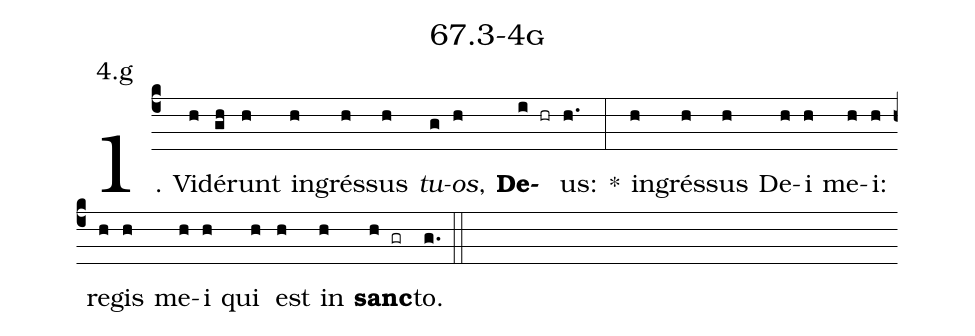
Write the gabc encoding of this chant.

name: 67.3-4g;
annotation: 4.g;
%%
(c4)1. Vi(h)dé(gh)runt(h) in(h)grés(h)sus(h) <i>tu</i>(g)<i>os</i>,(h) <b>De</b>(i hr)us:(h.) *(:) in(h)grés(h)sus(h) De(h)i(h) me(h)i:(h) re(h)gis(h) me(h)i(h) qui(h) est(h) in(h) <b>sanc</b>(h gr)to.(g.) (::)


%E(h) u(h) o(h) u(h) a(h) e.(g.) (::)
